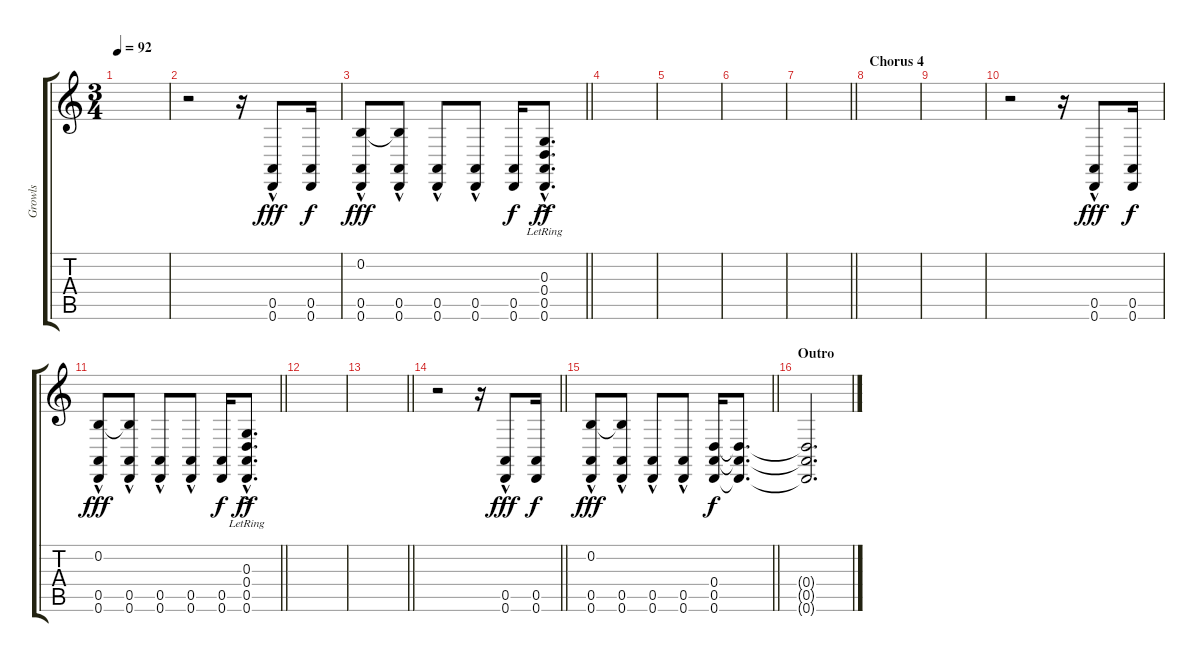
\track ("Growls" "Growls") {instrument gunshot}
\staff {score tabs}
\tuning (E4 B3 G3 D3 A2 D2) {hide}
\ts (3 4)
\tempo 92
\clef g2
\ks c
|
r.2 r.16 (0.5{hac} 0.6).8{dy fff instrument gunshot} (0.5 0.6).16{dy f} |
\barLineRight lightlight
(0.2 0.5{hac} 0.6).8{dy fff} (0.2{t} 0.5{hac} 0.6).8 (0.5{hac} 0.6).8 (0.5{hac} 0.6).8 (0.5 0.6).16{dy f} (0.3 0.4 0.5{hac lr} 0.6{ac lr}).8{d dy ff instrument applause} |
|
|
|
\barLineRight lightlight
|
\section ("" "Chorus 4")
|
|
r.2 r.16 (0.5{hac} 0.6).8{dy fff instrument gunshot} (0.5 0.6).16{dy f} |
\barLineRight lightlight
(0.2 0.5{hac} 0.6).8{dy fff} (0.2{t} 0.5{hac} 0.6).8 (0.5{hac} 0.6).8 (0.5{hac} 0.6).8 (0.5 0.6).16{dy f} (0.3 0.4 0.5{hac lr} 0.6{ac lr}).8{d dy ff instrument applause} |
|
\barLineRight lightlight
|
\barLineRight lightlight
r.2 r.16 (0.5{hac} 0.6).8{dy fff instrument gunshot} (0.5 0.6).16{dy f} |
\barLineRight lightlight
(0.2 0.5{hac} 0.6).8{dy fff} (0.2{t} 0.5{hac} 0.6).8 (0.5{hac} 0.6).8 (0.5{hac} 0.6).8 (0.4 0.5 0.6).16{dy f instrument applause} (0.4{t} 0.5{t} 0.6{t}).8{d volume 7 instrument applause} |
\section ("" "Outro")
(0.4{t} 0.5{t} 0.6{t}).2{d}
